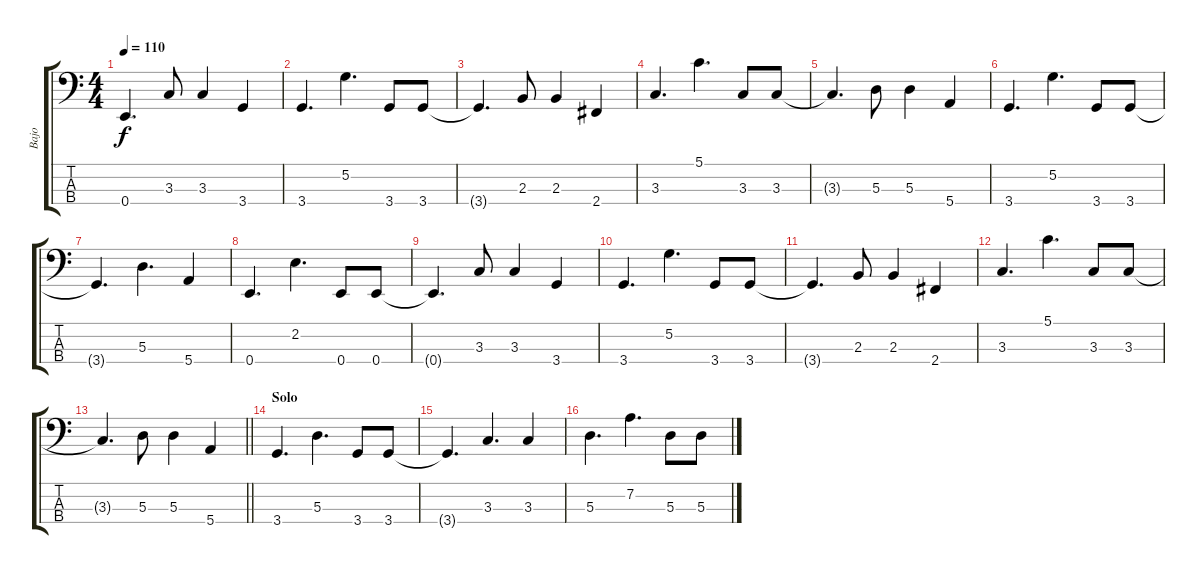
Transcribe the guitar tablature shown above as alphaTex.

\track ("Bajo" "Bajo") {instrument electricbassfinger}
\staff {score tabs}
\tuning (G2 D2 A1 E1) {hide}
\ts (4 4)
\tempo 110
\clef f4
\ks c
0.4{t}.4{d dy f} 3.3.8 3.3.4 3.4.4 |
3.4.4{d} 5.2.4{d} 3.4.8 3.4.8 |
3.4{t}.4{d} 2.3.8 2.3.4 2.4.4 |
3.3.4{d} 5.1.4{d} 3.3.8 3.3.8 |
3.3{t}.4{d} 5.3.8 5.3.4 5.4.4 |
3.4.4{d} 5.2.4{d} 3.4.8 3.4.8 |
3.4{t}.4{d} 5.3.4{d} 5.4.4 |
0.4.4{d} 2.2.4{d} 0.4.8 0.4.8 |
0.4{t}.4{d} 3.3.8 3.3.4 3.4.4 |
3.4.4{d} 5.2.4{d} 3.4.8 3.4.8 |
3.4{t}.4{d} 2.3.8 2.3.4 2.4.4 |
3.3.4{d} 5.1.4{d} 3.3.8 3.3.8 |
\barLineRight lightlight
3.3{t}.4{d} 5.3.8 5.3.4 5.4.4 |
\section ("" "Solo ")
3.4.4{d} 5.3.4{d} 3.4.8 3.4.8 |
3.4{t}.4{d} 3.3.4{d} 3.3.4 |
5.3.4{d} 7.2.4{d} 5.3.8 5.3.8
